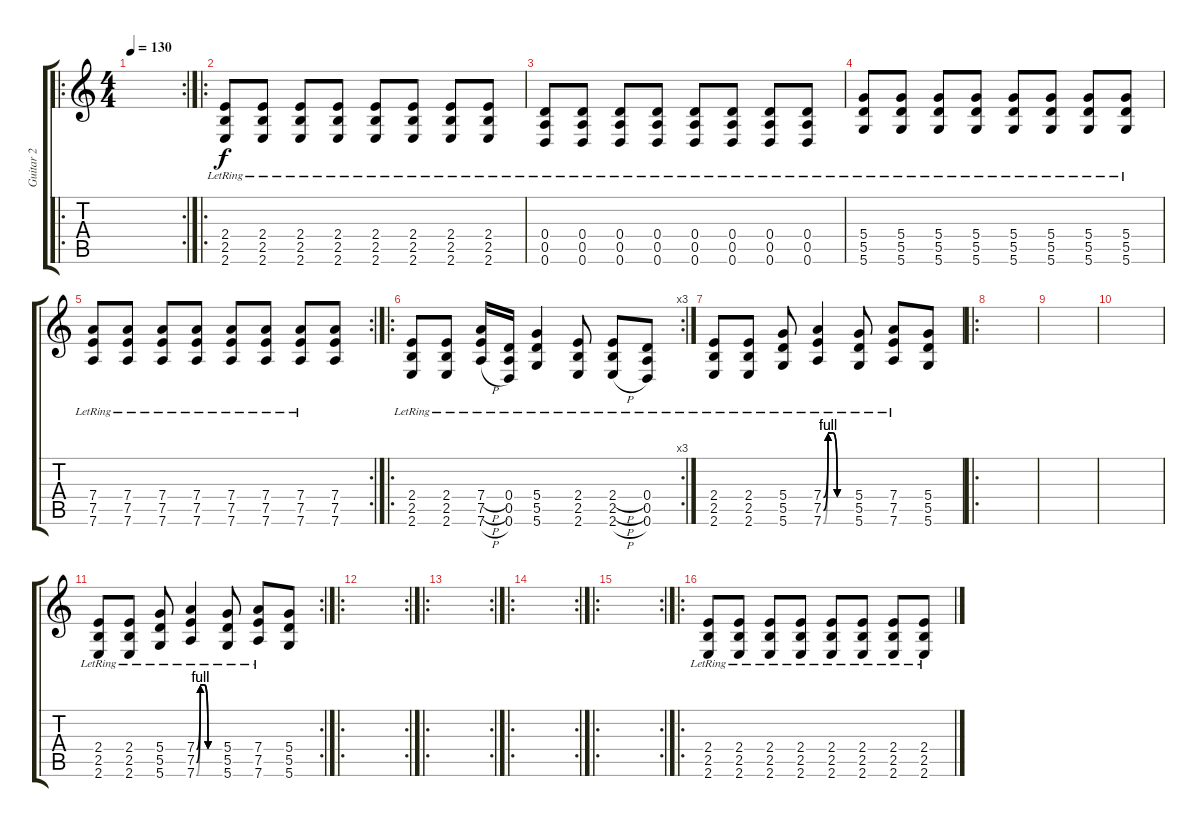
\track ("Guitar 2" "Guitar 2") {instrument distortionguitar}
\staff {score tabs}
\tuning (E4 B3 G3 D3 A2 D2) {hide}
\ro
\rc 2
\ts (4 4)
\tempo 130
\clef g2
\ks c
|
\ro
(2.4{lr} 2.5{lr} 2.6{lr}).8 (2.4{lr} 2.5{lr} 2.6{lr}).8 (2.4{lr} 2.5{lr} 2.6{lr}).8 (2.4{lr} 2.5{lr} 2.6{lr}).8 (2.4{lr} 2.5{lr} 2.6{lr}).8 (2.4{lr} 2.5{lr} 2.6{lr}).8 (2.4{lr} 2.5{lr} 2.6{lr}).8 (2.4{lr} 2.5{lr} 2.6{lr}).8 |
(0.4{lr} 0.5{lr} 0.6{lr}).8 (0.4{lr} 0.5{lr} 0.6{lr}).8 (0.4{lr} 0.5{lr} 0.6{lr}).8 (0.4{lr} 0.5{lr} 0.6{lr}).8 (0.4{lr} 0.5{lr} 0.6{lr}).8 (0.4{lr} 0.5{lr} 0.6{lr}).8 (0.4{lr} 0.5{lr} 0.6{lr}).8 (0.4{lr} 0.5{lr} 0.6{lr}).8 |
(5.4{lr} 5.5{lr} 5.6{lr}).8 (5.4{lr} 5.5{lr} 5.6{lr}).8 (5.4{lr} 5.5{lr} 5.6{lr}).8 (5.4{lr} 5.5{lr} 5.6{lr}).8 (5.4{lr} 5.5{lr} 5.6{lr}).8 (5.4{lr} 5.5{lr} 5.6{lr}).8 (5.4{lr} 5.5{lr} 5.6{lr}).8 (5.4{lr} 5.5{lr} 5.6{lr}).8 |
\rc 2
(7.4{lr} 7.5{lr} 7.6{lr}).8 (7.4{lr} 7.5{lr} 7.6{lr}).8 (7.4{lr} 7.5{lr} 7.6{lr}).8 (7.4{lr} 7.5{lr} 7.6{lr}).8 (7.4{lr} 7.5{lr} 7.6{lr}).8 (7.4{lr} 7.5{lr} 7.6{lr}).8 (7.4{lr} 7.5{lr} 7.6{lr}).8 (7.4 7.5 7.6).8 |
\ro
\rc 3
(2.4{lr} 2.5{lr} 2.6{lr}).8 (2.4{lr} 2.5{lr} 2.6{lr}).8 (7.4{h lr} 7.5{h lr} 7.6{h lr}).16 (0.4{lr} 0.5{lr} 0.6{lr}).16 (5.4{lr} 5.5{lr} 5.6{lr}).4 (2.4{lr} 2.5{lr} 2.6{lr}).8 (2.4{h lr} 2.5{h lr} 2.6{h lr}).8 (0.4{lr} 0.5{lr} 0.6{lr}).8 |
(2.4{lr} 2.5{lr} 2.6{lr}).8 (2.4{lr} 2.5{lr} 2.6{lr}).8 (5.4{lr} 5.5{lr} 5.6{lr}).8 (7.4{be (custom 0 0 10 4 20 4 30 0 60 0) lr} 7.5{be (custom 0 0 10 4 20 4 30 0 60 0) lr} 7.6{be (custom 0 0 10 4 20 4 30 0 60 0) lr}).4 (5.4{lr} 5.5{lr} 5.6{lr}).8 (7.4{lr} 7.5{lr} 7.6{lr}).8 (5.4 5.5 5.6).8 |
\ro
|
|
|
\rc 2
(2.4{lr} 2.5{lr} 2.6{lr}).8 (2.4{lr} 2.5{lr} 2.6{lr}).8 (5.4{lr} 5.5{lr} 5.6{lr}).8 (7.4{be (custom 0 0 10 4 20 4 30 0 60 0) lr} 7.5{be (custom 0 0 10 4 20 4 30 0 60 0) lr} 7.6{be (custom 0 0 10 4 20 4 30 0 60 0) lr}).4 (5.4{lr} 5.5{lr} 5.6{lr}).8 (7.4{lr} 7.5{lr} 7.6{lr}).8 (5.4 5.5 5.6).8 |
\ro
\rc 2
|
\ro
\rc 2
|
\ro
\rc 2
|
\ro
\rc 2
|
\ro
(2.4{lr} 2.5{lr} 2.6{lr}).8 (2.4{lr} 2.5{lr} 2.6{lr}).8 (2.4{lr} 2.5{lr} 2.6{lr}).8 (2.4{lr} 2.5{lr} 2.6{lr}).8 (2.4{lr} 2.5{lr} 2.6{lr}).8 (2.4{lr} 2.5{lr} 2.6{lr}).8 (2.4{lr} 2.5{lr} 2.6{lr}).8 (2.4{lr} 2.5{lr} 2.6{lr}).8
